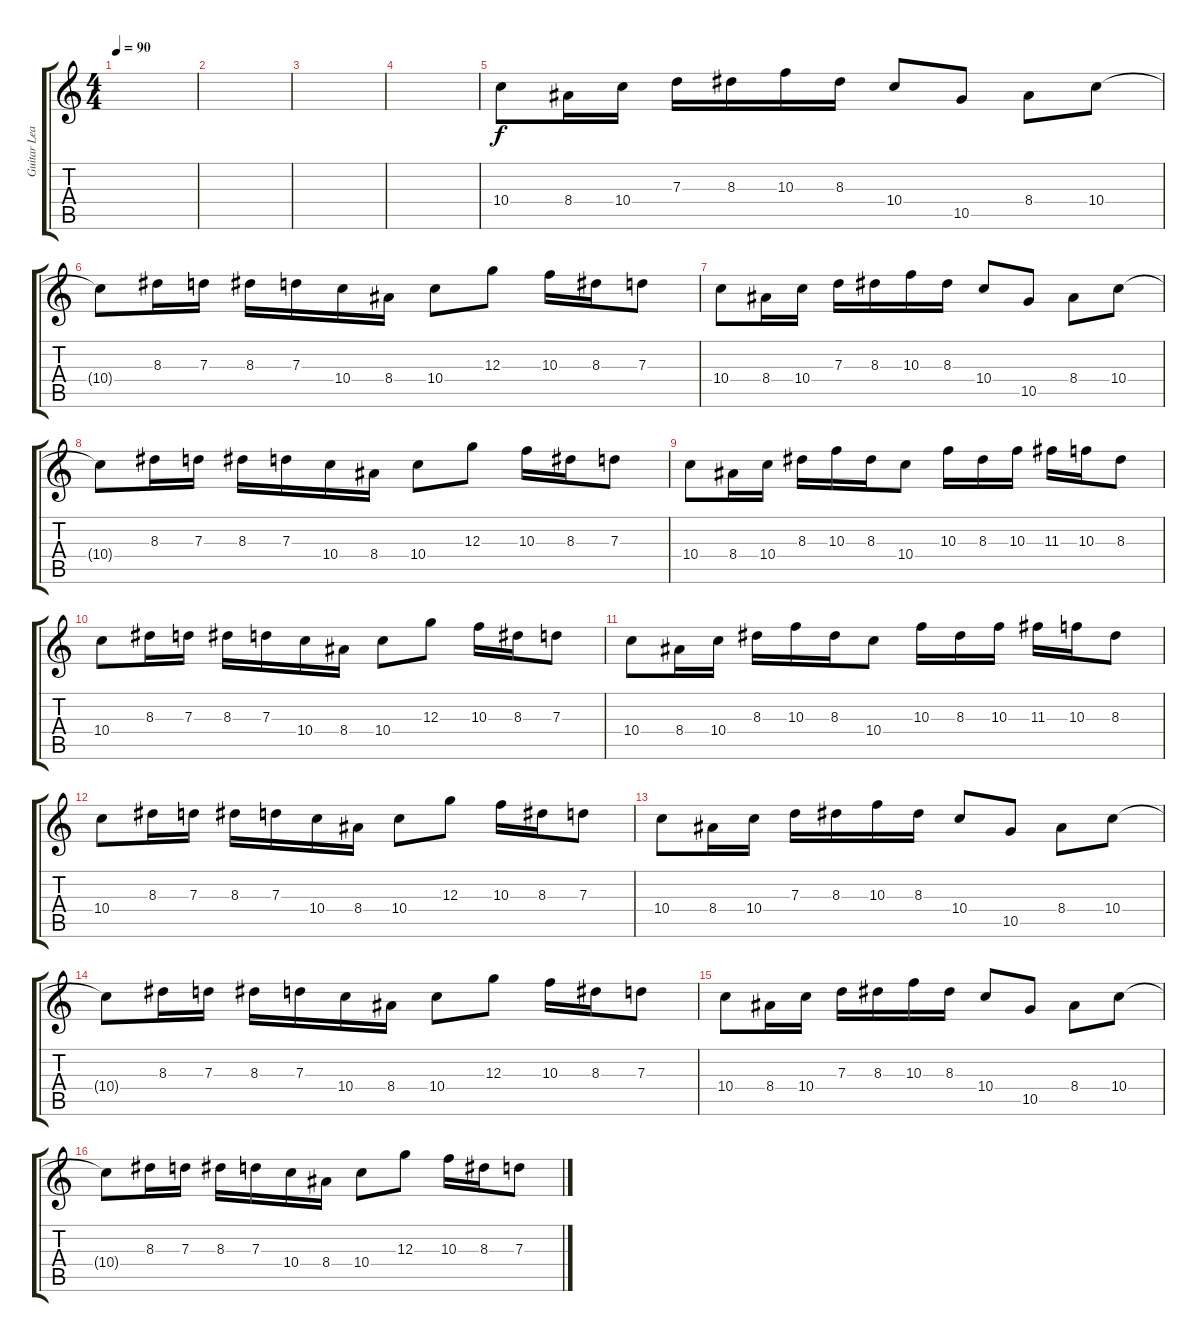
\track ("Guitar Lead" "Guitar Lea") {instrument overdrivenguitar}
\staff {score tabs}
\tuning (E4 B3 G3 D3 A2 E2) {hide}
\ts (4 4)
\tempo 90
\clef g2
\ks c
|
|
|
|
10.4.8 8.4.16 10.4.16 7.3.16 8.3.16 10.3.16 8.3.16 10.4.8 10.5.8 8.4.8 10.4.8 |
10.4{t}.8 8.3.16 7.3.16 8.3.16 7.3.16 10.4.16 8.4.16 10.4.8 12.3.8 10.3.16 8.3.16 7.3.8 |
10.4.8 8.4.16 10.4.16 7.3.16 8.3.16 10.3.16 8.3.16 10.4.8 10.5.8 8.4.8 10.4.8 |
10.4{t}.8 8.3.16 7.3.16 8.3.16 7.3.16 10.4.16 8.4.16 10.4.8 12.3.8 10.3.16 8.3.16 7.3.8 |
10.4.8 8.4.16 10.4.16 8.3.16 10.3.16 8.3.16 10.4.8 10.3.16 8.3.16 10.3.16 11.3.16 10.3.16 8.3.8 |
10.4.8 8.3.16 7.3.16 8.3.16 7.3.16 10.4.16 8.4.16 10.4.8 12.3.8 10.3.16 8.3.16 7.3.8 |
10.4.8 8.4.16 10.4.16 8.3.16 10.3.16 8.3.16 10.4.8 10.3.16 8.3.16 10.3.16 11.3.16 10.3.16 8.3.8 |
10.4.8 8.3.16 7.3.16 8.3.16 7.3.16 10.4.16 8.4.16 10.4.8 12.3.8 10.3.16 8.3.16 7.3.8 |
10.4.8 8.4.16 10.4.16 7.3.16 8.3.16 10.3.16 8.3.16 10.4.8 10.5.8 8.4.8 10.4.8 |
10.4{t}.8 8.3.16 7.3.16 8.3.16 7.3.16 10.4.16 8.4.16 10.4.8 12.3.8 10.3.16 8.3.16 7.3.8 |
10.4.8 8.4.16 10.4.16 7.3.16 8.3.16 10.3.16 8.3.16 10.4.8 10.5.8 8.4.8 10.4.8 |
10.4{t}.8 8.3.16 7.3.16 8.3.16 7.3.16 10.4.16 8.4.16 10.4.8 12.3.8 10.3.16 8.3.16 7.3.8
